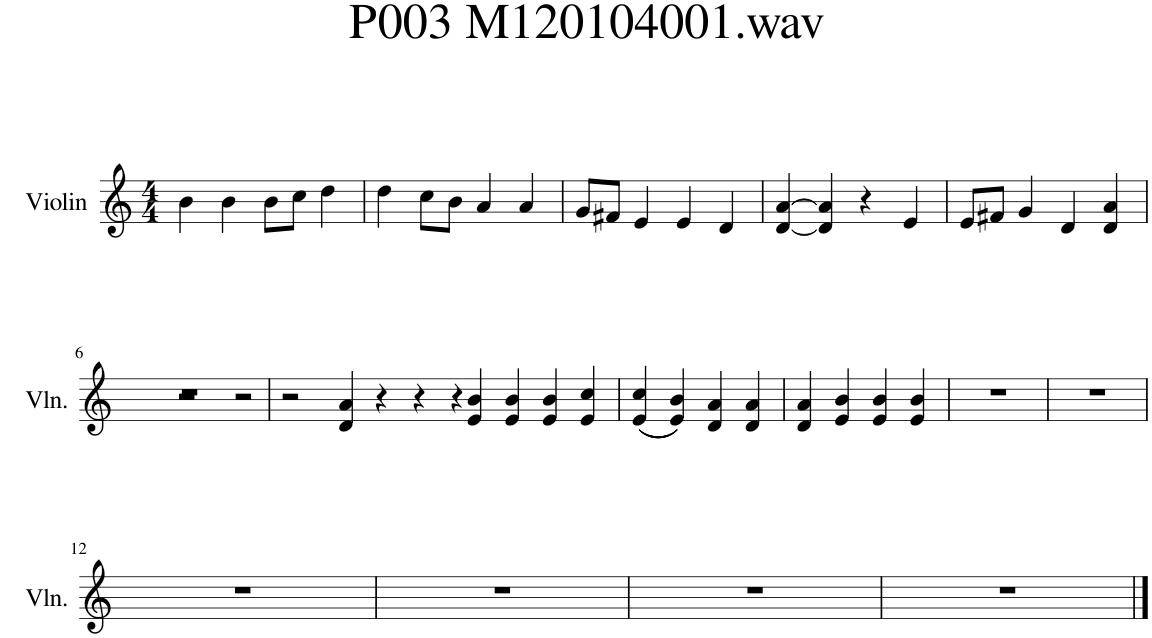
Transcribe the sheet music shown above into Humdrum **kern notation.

**kern
*part1
*staff1
*I"Violin
*I'Vln.
*clefG2
*k[]
*M4/4
=1
4b\
4b\
8b\L
8cc\J
4dd\
=2
4dd\
8cc\L
8b\J
4a/
4a/
=3
8g/L
8f#X/J
4e/
4e/
4d/
=4
[4d/ [4a/
4d/] 4a/]
4r
4e/
=5
8e/L
8f#X/J
4g/
4d/
4d/ 4a/
!!LO:LB:g=z
=6
1r
2r
2r
2r
4d/ 4a/
4r
4r
4r
=7
4e/ 4b/
4e/ 4b/
4e/ 4b/
4e/ 4cc/
=8
(((4e/ 4cc/
4e/ 4b/)))
4d/ 4a/
4d/ 4a/
=9
4d/ 4a/
4e/ 4b/
4e/ 4b/
4e/ 4b/
=10
1r
=11
1r
!!LO:LB:g=z
=12
1r
=13
1r
=14
1r
=15
1r
==
*-
